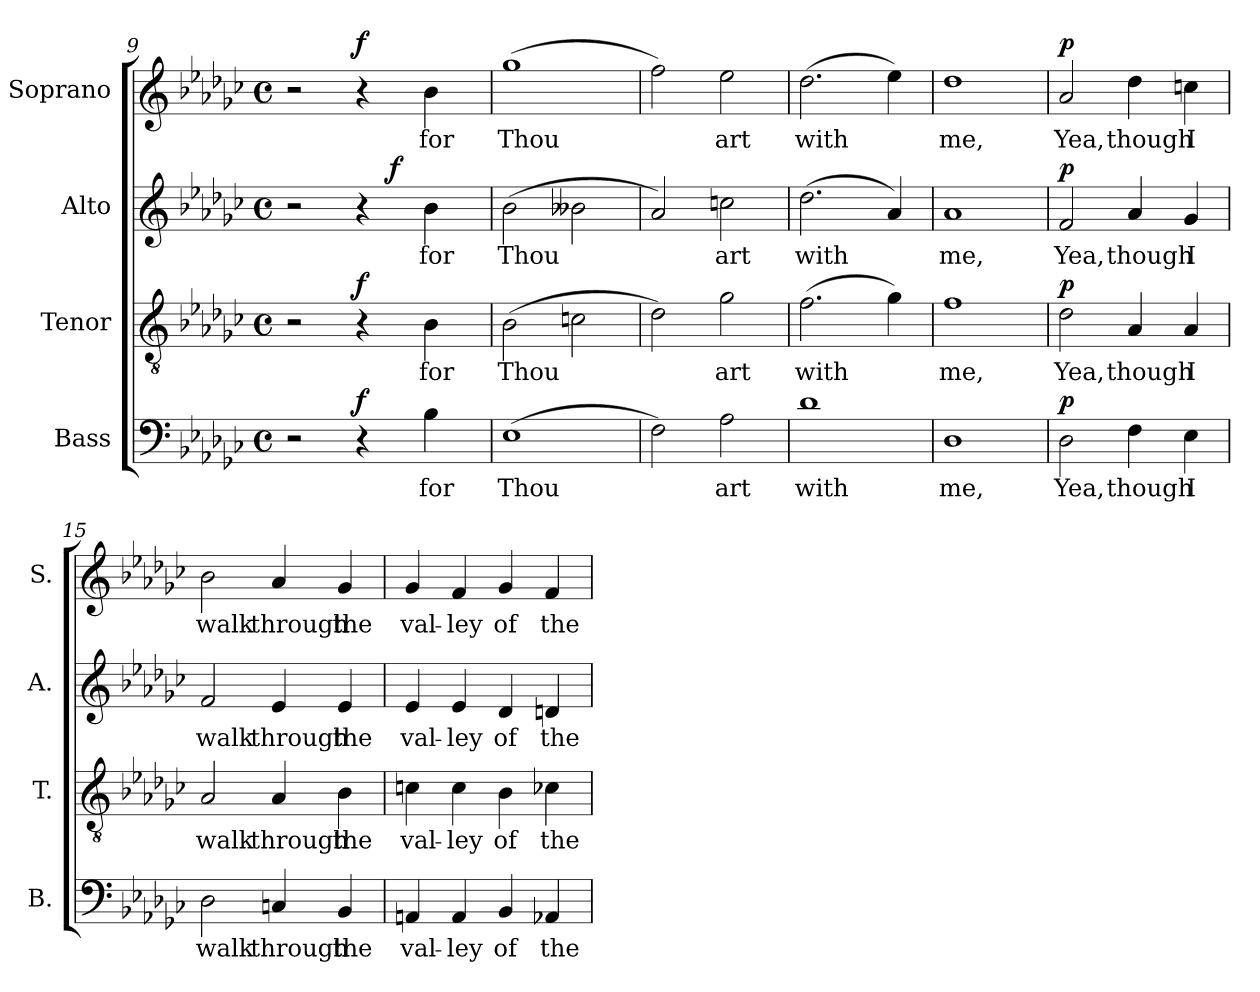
**kern	**text	**dynam	**kern	**text	**dynam	**kern	**text	**dynam	**kern	**text	**dynam
*part4	*part4	*part4	*part3	*part3	*part3	*part2	*part2	*part2	*part1	*part1	*part1
*staff4	*staff4	*staff4	*staff3	*staff3	*staff3	*staff2	*staff2	*staff2	*staff1	*staff1	*staff1
*I"Bass	*	*	*I"Tenor	*	*	*I"Alto	*	*	*I"Soprano	*	*
*I'B.	*	*	*I'T.	*	*	*I'A.	*	*	*I'S.	*	*
*clefF4	*	*	*clefGv2	*	*	*clefG2	*	*	*clefG2	*	*
*	*	*	*ITrd7c12	*	*	*	*	*	*	*	*
*k[b-e-a-d-g-c-]	*	*	*k[b-e-a-d-g-c-]	*	*	*k[b-e-a-d-g-c-]	*	*	*k[b-e-a-d-g-c-]	*	*
*G-:	*	*	*G-:	*	*	*G-:	*	*	*G-:	*	*
*M4/4	*	*	*M4/4	*	*	*M4/4	*	*	*M4/4	*	*
*met(c)	*	*	*met(c)	*	*	*met(c)	*	*	*met(c)	*	*
=9	=9	=9	=9	=9	=9	=9	=9	=9	=9	=9	=9
*	*	*	*	*	*	*^	*	*	*	*	*
2r	.	.	2r	.	.	2r	2ryy	.	.	2r	.	.
4r	.	f	4r	.	f	4r	16ryy	.	.	4r	.	f
.	.	.	.	.	.	.	32ryy	.	.	.	.	.
.	.	.	.	.	.	.	512ryy	.	.	.	.	.
.	.	.	.	.	.	.	4ryy	.	f	.	.	.
!	!LO:LY:b:color=#000000	!	!	!	!	!	!	!	!	!	!	!
!	!	!	!	!LO:LY:b:color=#000000	!	!	!	!	!	!	!	!
!	!	!	!	!	!	!	!	!LO:LY:b:color=#000000	!	!	!	!
!	!	!	!	!	!	!	!	!	!	!	!LO:LY:b:color=#000000	!
4B-i\	for	.	4BB-i\	for	.	4b-i\	.	for	.	4b-i\	for	.
.	.	.	.	.	.	.	8ryy	.	.	.	.	.
.	.	.	.	.	.	.	64...ryy	.	.	.	.	.
*	*	*	*	*	*	*v	*v	*	*	*	*	*
=10	=10	=10	=10	=10	=10	=10	=10	=10	=10	=10	=10
*	*	*	*	*	*	*^	*	*	*	*	*
!	!LO:LY:b:color=#000000	!	!	!	!	!	!	!	!	!	!	!
*	*	*	*	*	*	*v	*v	*	*	*	*	*
*	*	*	*	*	*	*^	*	*	*	*	*
!	!	!	!	!LO:LY:b:color=#000000	!	!	!	!	!	!	!	!
*	*	*	*	*	*	*v	*v	*	*	*	*	*
*	*	*	*	*	*	*^	*	*	*	*	*
!	!	!	!	!	!	!	!	!LO:LY:b:color=#000000	!	!	!	!
*	*	*	*	*	*	*v	*v	*	*	*	*	*
*	*	*	*	*	*	*^	*	*	*	*	*
!	!	!	!	!	!	!	!	!	!	!	!LO:LY:b:color=#000000	!
*	*	*	*	*	*	*v	*v	*	*	*	*	*
(1E-i	Thou	.	(2BB-i\	Thou	.	(2b-i\	Thou	.	(1gg-i	Thou	.
.	.	.	2Cni\	.	.	2b--Xi\	.	.	.	.	.
=11	=11	=11	=11	=11	=11	=11	=11	=11	=11	=11	=11
2Fi\)	.	.	2D-i\)	.	.	2a-i/)	.	.	2ffi\)	.	.
!	!LO:LY:b:color=#000000	!	!	!	!	!	!	!	!	!	!
!	!	!	!	!LO:LY:b:color=#000000	!	!	!	!	!	!	!
!	!	!	!	!	!	!	!LO:LY:b:color=#000000	!	!	!	!
!	!	!	!	!	!	!	!	!	!	!LO:LY:b:color=#000000	!
2A-i\	art	.	2G-i\	art	.	2ccni\	art	.	2ee-i\	art	.
=12	=12	=12	=12	=12	=12	=12	=12	=12	=12	=12	=12
!	!LO:LY:b:color=#000000	!	!	!	!	!	!	!	!	!	!
!	!	!	!	!LO:LY:b:color=#000000	!	!	!	!	!	!	!
!	!	!	!	!	!	!	!LO:LY:b:color=#000000	!	!	!	!
!	!	!	!	!	!	!	!	!	!	!LO:LY:b:color=#000000	!
1d-i	with	.	(2.Fi\	with	.	(2.dd-i\	with	.	(2.dd-i\	with	.
.	.	.	4G-i\)	.	.	4a-i/)	.	.	4ee-i\)	.	.
=13	=13	=13	=13	=13	=13	=13	=13	=13	=13	=13	=13
!	!LO:LY:b:color=#000000	!	!	!	!	!	!	!	!	!	!
!	!	!	!	!LO:LY:b:color=#000000	!	!	!	!	!	!	!
!	!	!	!	!	!	!	!LO:LY:b:color=#000000	!	!	!	!
!	!	!	!	!	!	!	!	!	!	!LO:LY:b:color=#000000	!
1D-i	me,	.	1Fi	me,	.	1a-i	me,	.	1dd-i	me,	.
!!LO:LB:g=z
=14	=14	=14	=14	=14	=14	=14	=14	=14	=14	=14	=14
!	!LO:LY:b:color=#000000	!	!	!	!	!	!	!	!	!	!
!	!	!	!	!LO:LY:b:color=#000000	!	!	!	!	!	!	!
!	!	!	!	!	!	!	!LO:LY:b:color=#000000	!	!	!	!
!	!	!	!	!	!	!	!	!	!	!LO:LY:b:color=#000000	!
2D-i\	Yea,	p	2D-i\	Yea,	p	2fi/	Yea,	p	2a-i/	Yea,	p
!	!LO:LY:b:color=#000000	!	!	!	!	!	!	!	!	!	!
!	!	!	!	!LO:LY:b:color=#000000	!	!	!	!	!	!	!
!	!	!	!	!	!	!	!LO:LY:b:color=#000000	!	!	!	!
!	!	!	!	!	!	!	!	!	!	!LO:LY:b:color=#000000	!
4Fi\	though	.	4AA-i/	though	.	4a-i/	though	.	4dd-i\	though	.
!	!LO:LY:b:color=#000000	!	!	!	!	!	!	!	!	!	!
!	!	!	!	!LO:LY:b:color=#000000	!	!	!	!	!	!	!
!	!	!	!	!	!	!	!LO:LY:b:color=#000000	!	!	!	!
!	!	!	!	!	!	!	!	!	!	!LO:LY:b:color=#000000	!
4E-i\	I	.	4AA-i/	I	.	4g-i/	I	.	4ccni\	I	.
=15	=15	=15	=15	=15	=15	=15	=15	=15	=15	=15	=15
!	!LO:LY:b:color=#000000	!	!	!	!	!	!	!	!	!	!
!	!	!	!	!LO:LY:b:color=#000000	!	!	!	!	!	!	!
!	!	!	!	!	!	!	!LO:LY:b:color=#000000	!	!	!	!
!	!	!	!	!	!	!	!	!	!	!LO:LY:b:color=#000000	!
2D-i\	walk	.	2AA-i/	walk	.	2fi/	walk	.	2b-i\	walk	.
!	!LO:LY:b:color=#000000	!	!	!	!	!	!	!	!	!	!
!	!	!	!	!LO:LY:b:color=#000000	!	!	!	!	!	!	!
!	!	!	!	!	!	!	!LO:LY:b:color=#000000	!	!	!	!
!	!	!	!	!	!	!	!	!	!	!LO:LY:b:color=#000000	!
4Cni/	through	.	4AA-i/	through	.	4e-i/	through	.	4a-i/	through	.
!	!LO:LY:b:color=#000000	!	!	!	!	!	!	!	!	!	!
!	!	!	!	!LO:LY:b:color=#000000	!	!	!	!	!	!	!
!	!	!	!	!	!	!	!LO:LY:b:color=#000000	!	!	!	!
!	!	!	!	!	!	!	!	!	!	!LO:LY:b:color=#000000	!
4BB-i/	the	.	4BB-i\	the	.	4e-i/	the	.	4g-i/	the	.
=16	=16	=16	=16	=16	=16	=16	=16	=16	=16	=16	=16
!	!LO:LY:b:color=#000000	!	!	!	!	!	!	!	!	!	!
!	!	!	!	!LO:LY:b:color=#000000	!	!	!	!	!	!	!
!	!	!	!	!	!	!	!LO:LY:b:color=#000000	!	!	!	!
!	!	!	!	!	!	!	!	!	!	!LO:LY:b:color=#000000	!
4AAni/	val-	.	4Cni\	val-	.	4e-i/	val-	.	4g-i/	val-	.
!	!LO:LY:b:color=#000000	!	!	!	!	!	!	!	!	!	!
!	!	!	!	!LO:LY:b:color=#000000	!	!	!	!	!	!	!
!	!	!	!	!	!	!	!LO:LY:b:color=#000000	!	!	!	!
!	!	!	!	!	!	!	!	!	!	!LO:LY:b:color=#000000	!
4AAi/	-ley	.	4Ci\	-ley	.	4e-i/	-ley	.	4fi/	-ley	.
!	!LO:LY:b:color=#000000	!	!	!	!	!	!	!	!	!	!
!	!	!	!	!LO:LY:b:color=#000000	!	!	!	!	!	!	!
!	!	!	!	!	!	!	!LO:LY:b:color=#000000	!	!	!	!
!	!	!	!	!	!	!	!	!	!	!LO:LY:b:color=#000000	!
4BB-i/	of	.	4BB-i\	of	.	4d-i/	of	.	4g-i/	of	.
!	!LO:LY:b:color=#000000	!	!	!	!	!	!	!	!	!	!
!	!	!	!	!LO:LY:b:color=#000000	!	!	!	!	!	!	!
!	!	!	!	!	!	!	!LO:LY:b:color=#000000	!	!	!	!
!	!	!	!	!	!	!	!	!	!	!LO:LY:b:color=#000000	!
4AA-Xi/	the	.	4C-Xi\	the	.	4dni/	the	.	4fi/	the	.
=	=	=	=	=	=	=	=	=	=	=	=
*-	*-	*-	*-	*-	*-	*-	*-	*-	*-	*-	*-
